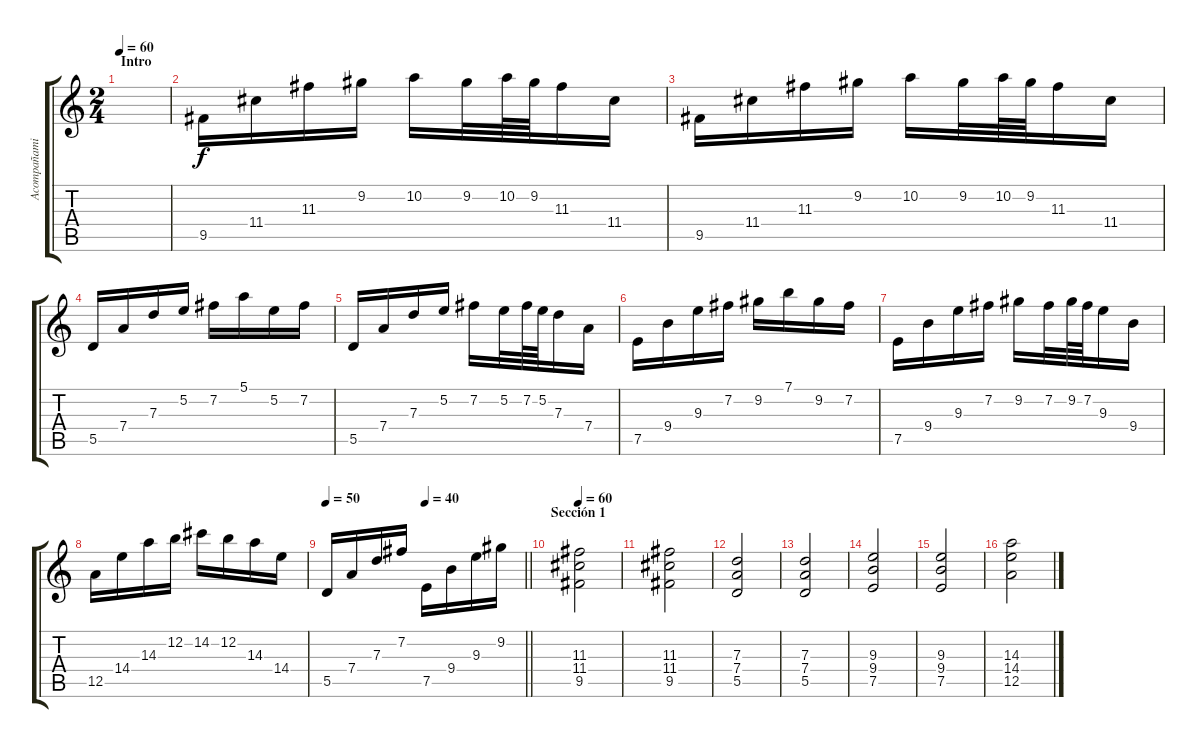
\track ("Acompañamiento" "Acompañami") {instrument acousticguitarnylon}
\staff {score tabs}
\tuning (E4 B3 G3 D3 A2 E2) {hide}
\ts (2 4)
\section ("" "Intro")
\tempo 60
\clef g2
\ks c
|
9.5.16 11.4.16 11.3.16 9.2.16 10.2.16 9.2.32 10.2.64 9.2.64 11.3.16 11.4.16 |
9.5.16 11.4.16 11.3.16 9.2.16 10.2.16 9.2.32 10.2.64 9.2.64 11.3.16 11.4.16 |
5.5.16 7.4.16 7.3.16 5.2.16 7.2.16 5.1.16 5.2.16 7.2.16 |
5.5.16 7.4.16 7.3.16 5.2.16 7.2.16 5.2.32 7.2.64 5.2.64 7.3.16 7.4.16 |
7.5.16 9.4.16 9.3.16 7.2.16 9.2.16 7.1.16 9.2.16 7.2.16 |
7.5.16 9.4.16 9.3.16 7.2.16 9.2.16 7.2.32 9.2.64 7.2.64 9.3.16 9.4.16 |
12.5.16 14.4.16 14.3.16 12.2.16 14.2.16 12.2.16 14.3.16 14.4.16 |
\tempo 50
\tempo (40 0.5)
\barLineRight lightlight
5.5.16 7.4.16 7.3.16 7.2.16 7.5.16 9.4.16 9.3.16 9.2.16 |
\section ("" "Sección 1")
\tempo 60
(11.3 11.4 9.5).2{instrument drawbarorgan} |
(11.3 11.4 9.5).2 |
(7.3 7.4 5.5).2 |
(7.3 7.4 5.5).2 |
(9.3 9.4 7.5).2 |
(9.3 9.4 7.5).2 |
(14.3 14.4 12.5).2
